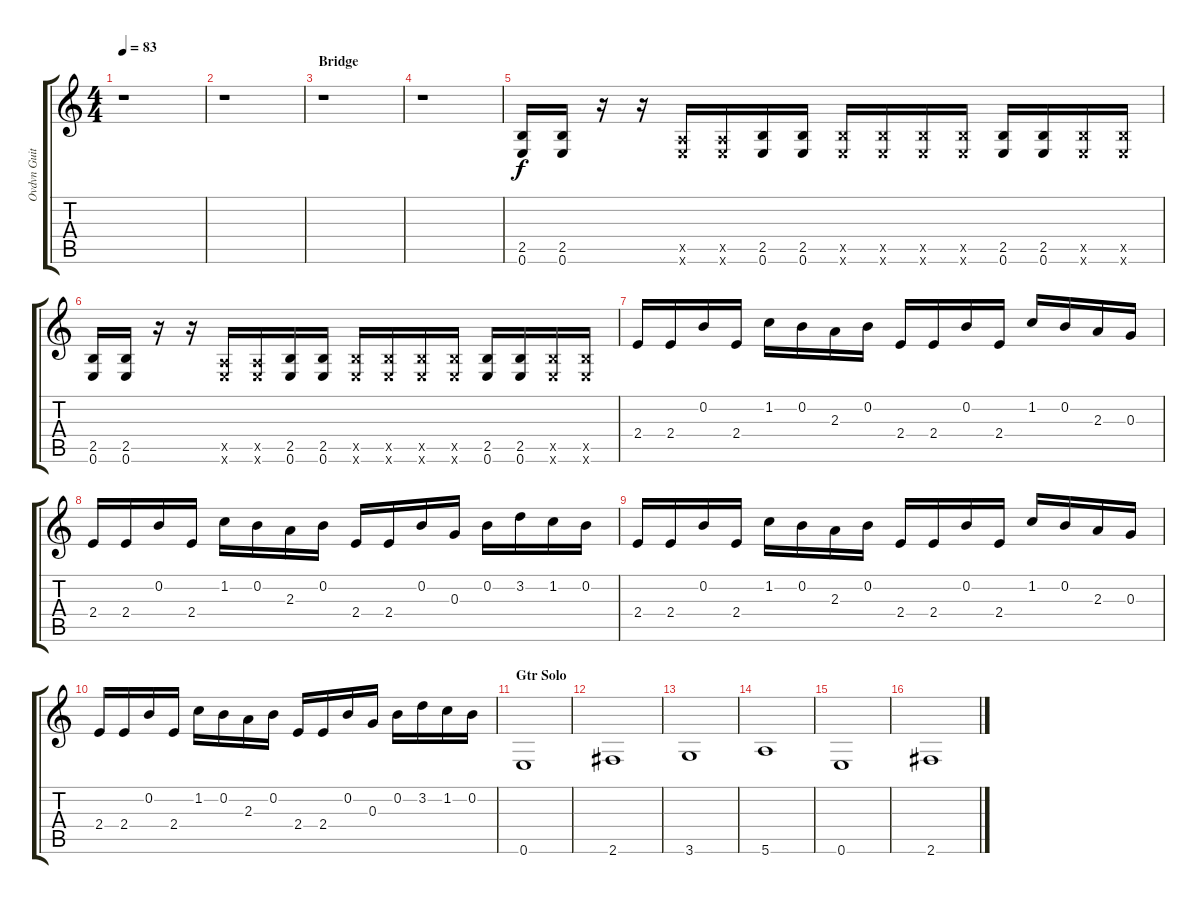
\track ("Ovdvn Guitar" "Ovdvn Guit") {instrument distortionguitar}
\staff {score tabs}
\tuning (E4 B3 G3 D3 A2 E2) {hide}
\ts (4 4)
\tempo 83
\clef g2
\ks c
r.1{dy f} |
r.1 |
\section ("" "Bridge")
r.1 |
r.1 |
(2.5 0.6).16 (2.5 0.6).16 r.16 r.16 (0.5{x} 0.6{x}).16 (0.5{x} 0.6{x}).16 (2.5 0.6).16 (2.5 0.6).16 (2.5{x} 0.6{x}).16 (2.5{x} 0.6{x}).16 (2.5{x} 0.6{x}).16 (2.5{x} 0.6{x}).16 (2.5 0.6).16 (2.5 0.6).16 (2.5{x} 0.6{x}).16 (2.5{x} 0.6{x}).16 |
(2.5 0.6).16 (2.5 0.6).16 r.16 r.16 (0.5{x} 0.6{x}).16 (0.5{x} 0.6{x}).16 (2.5 0.6).16 (2.5 0.6).16 (2.5{x} 0.6{x}).16 (2.5{x} 0.6{x}).16 (2.5{x} 0.6{x}).16 (2.5{x} 0.6{x}).16 (2.5 0.6).16 (2.5 0.6).16 (2.5{x} 0.6{x}).16 (2.5{x} 0.6{x}).16 |
2.4.16 2.4.16 0.2.16 2.4.16 1.2.16 0.2.16 2.3.16 0.2.16 2.4.16 2.4.16 0.2.16 2.4.16 1.2.16 0.2.16 2.3.16 0.3.16 |
2.4.16 2.4.16 0.2.16 2.4.16 1.2.16 0.2.16 2.3.16 0.2.16 2.4.16 2.4.16 0.2.16 0.3.16 0.2.16 3.2.16 1.2.16 0.2.16 |
2.4.16 2.4.16 0.2.16 2.4.16 1.2.16 0.2.16 2.3.16 0.2.16 2.4.16 2.4.16 0.2.16 2.4.16 1.2.16 0.2.16 2.3.16 0.3.16 |
2.4.16 2.4.16 0.2.16 2.4.16 1.2.16 0.2.16 2.3.16 0.2.16 2.4.16 2.4.16 0.2.16 0.3.16 0.2.16 3.2.16 1.2.16 0.2.16 |
\section ("" "Gtr Solo")
0.6.1 |
2.6.1 |
3.6.1 |
5.6.1 |
0.6.1 |
2.6.1
